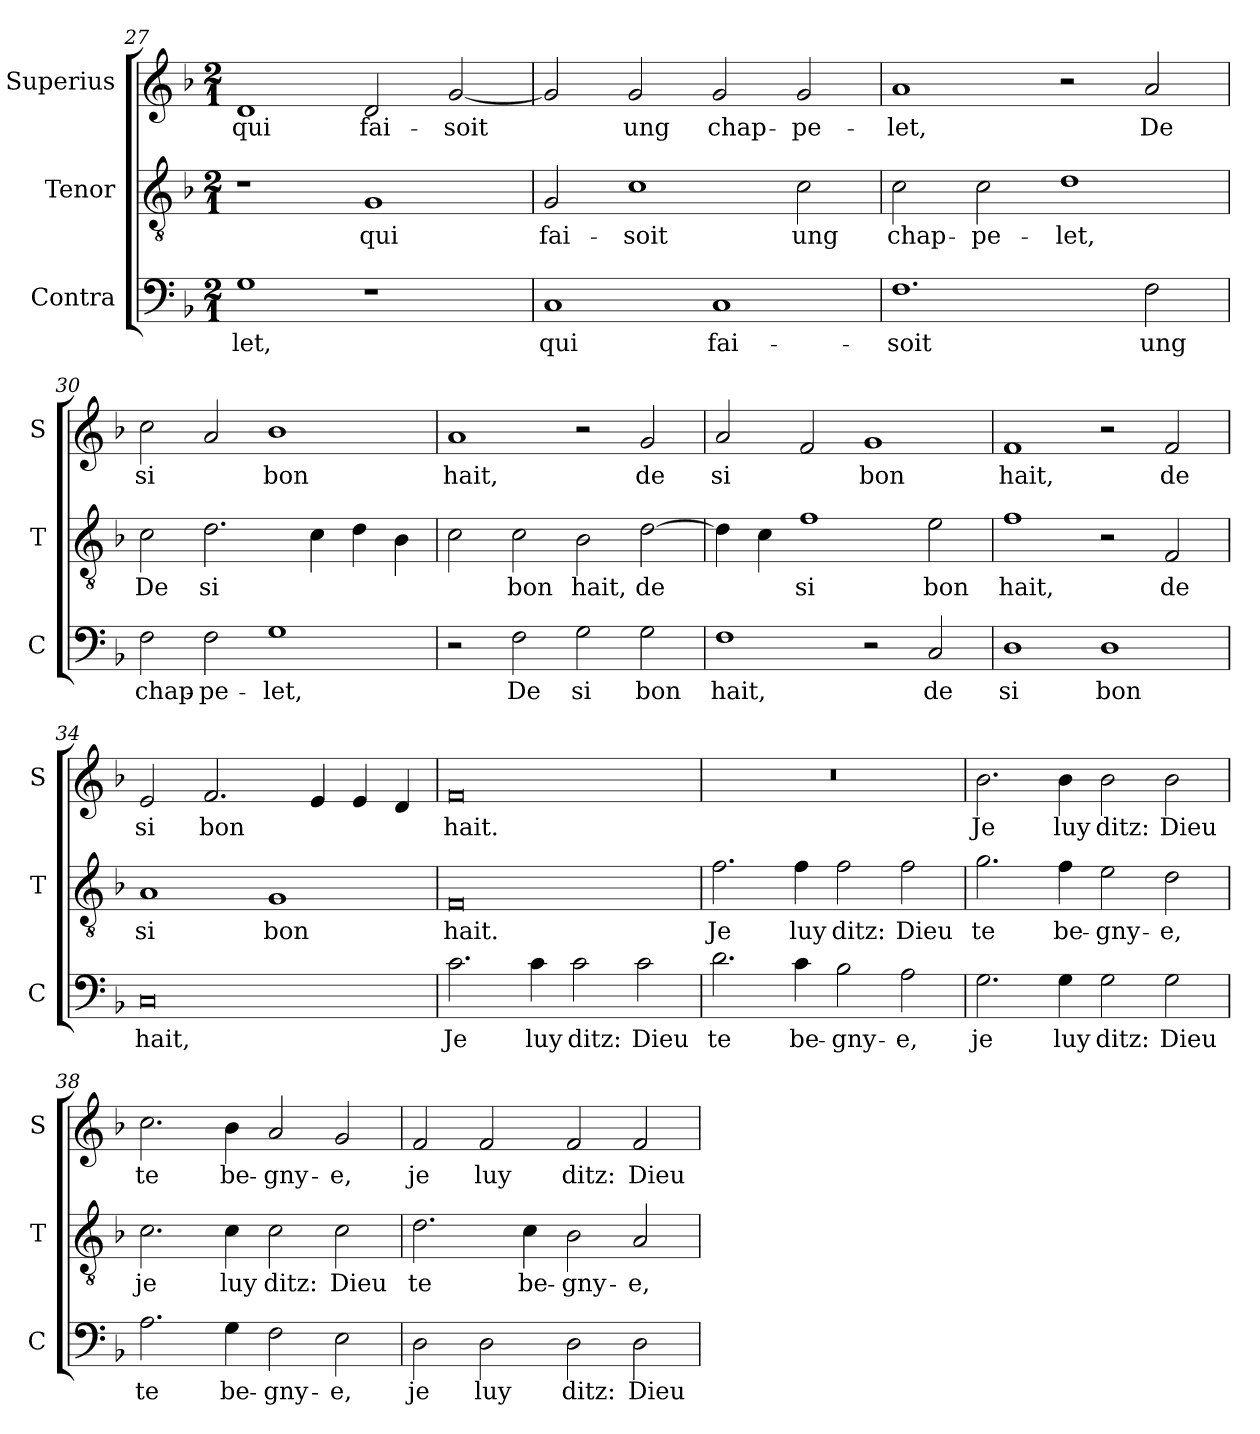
**kern	**text	**kern	**text	**kern	**text
*part3	*part3	*part2	*part2	*part1	*part1
*staff3	*staff3	*staff2	*staff2	*staff1	*staff1
*I"Contra	*	*I"Tenor	*	*I"Superius	*
*I'C	*	*I'T	*	*I'S	*
*clefF4	*	*clefGv2	*	*clefG2	*
*k[b-]	*	*k[b-]	*	*k[b-]	*
*M2/1	*	*M2/1	*	*M2/1	*
=27	=27	=27	=27	=27	=27
1G	-let,	1r	.	1d	qui
1r	.	1G	qui	2d/	fai-
.	.	.	.	[2g/	-soit
=28	=28	=28	=28	=28	=28
1C	qui	2G/	fai-	2g/]	.
.	.	1c	-soit	2g/	ung
1C	fai-	.	.	2g/	chap-
.	.	2c\	ung	2g/	-pe-
=29	=29	=29	=29	=29	=29
1.F	-soit	2c\	chap-	1a	-let,
.	.	2c\	-pe-	.	.
.	.	1d	-let,	2r	.
2F\	ung	.	.	2a/	De
=30	=30	=30	=30	=30	=30
2F\	chap-	2c\	De	2cc\	si
2F\	-pe-	2.d\	si	2a/	.
1G	-let,	.	.	1b-	bon
.	.	4c\	.	.	.
.	.	4d\	.	.	.
.	.	4B-\	.	.	.
=31	=31	=31	=31	=31	=31
2r	.	2c\	.	1a	hait,
2F\	De	2c\	bon	.	.
2G\	si	2B-\	hait,	2r	.
2G\	bon	[2d\	de	2g/	de
=32	=32	=32	=32	=32	=32
1F	hait,	4d\]	.	2a/	si
.	.	4c\	.	.	.
.	.	1f	si	2f/	.
2r	.	.	.	1g	bon
2C/	de	2e\	bon	.	.
=33	=33	=33	=33	=33	=33
1D	si	1f	hait,	1f	hait,
1D	bon	2r	.	2r	.
.	.	2F/	de	2f/	de
=34	=34	=34	=34	=34	=34
0C	hait,	1A	si	2e/	si
.	.	.	.	2.f/	bon
.	.	1G	bon	.	.
.	.	.	.	4e/	.
.	.	.	.	4e/	.
.	.	.	.	4d/	.
=35	=35	=35	=35	=35	=35
2.c\	Je	0F	hait.	0f	hait.
4c\	luy	.	.	.	.
2c\	ditz:	.	.	.	.
2c\	Dieu	.	.	.	.
=36	=36	=36	=36	=36	=36
2.d\	te	2.f\	Je	0r	.
4c\	be-	4f\	luy	.	.
2B-\	-gny-	2f\	ditz:	.	.
2A\	-e,	2f\	Dieu	.	.
=37	=37	=37	=37	=37	=37
2.G\	je	2.g\	te	2.b-\	Je
4G\	luy	4f\	be-	4b-\	luy
2G\	ditz:	2e\	-gny-	2b-\	ditz:
2G\	Dieu	2d\	-e,	2b-\	Dieu
=38	=38	=38	=38	=38	=38
2.A\	te	2.c\	je	2.cc\	te
4G\	be-	4c\	luy	4b-\	be-
2F\	-gny-	2c\	ditz:	2a/	-gny-
2E\	-e,	2c\	Dieu	2g/	-e,
=39	=39	=39	=39	=39	=39
2D\	je	2.d\	te	2f/	je
2D\	luy	.	.	2f/	luy
.	.	4c\	be-	.	.
2D\	ditz:	2B-\	-gny-	2f/	ditz:
2D\	Dieu	2A/	-e,	2f/	Dieu
=	=	=	=	=	=
*-	*-	*-	*-	*-	*-
